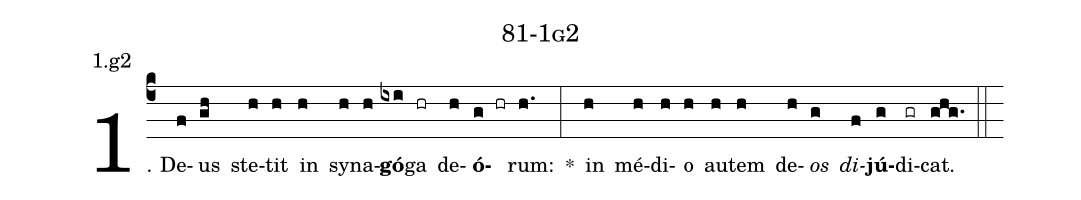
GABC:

name: 81-1g2;
annotation: 1.g2;
%%
(c4)1. De(f)us(gh) ste(h)tit(h) in(h) sy(h)na(h)<b>gó</b>(ixi)ga(hr) de(h)<b>ó</b>(g hr)rum:(h.) *(:) in(h) mé(h)di(h)o(h) au(h)tem(h) de(h)<i>os</i>(g) <i>di</i>(f)<b>jú</b>(g)di(gr)cat.(ghg.) (::)
